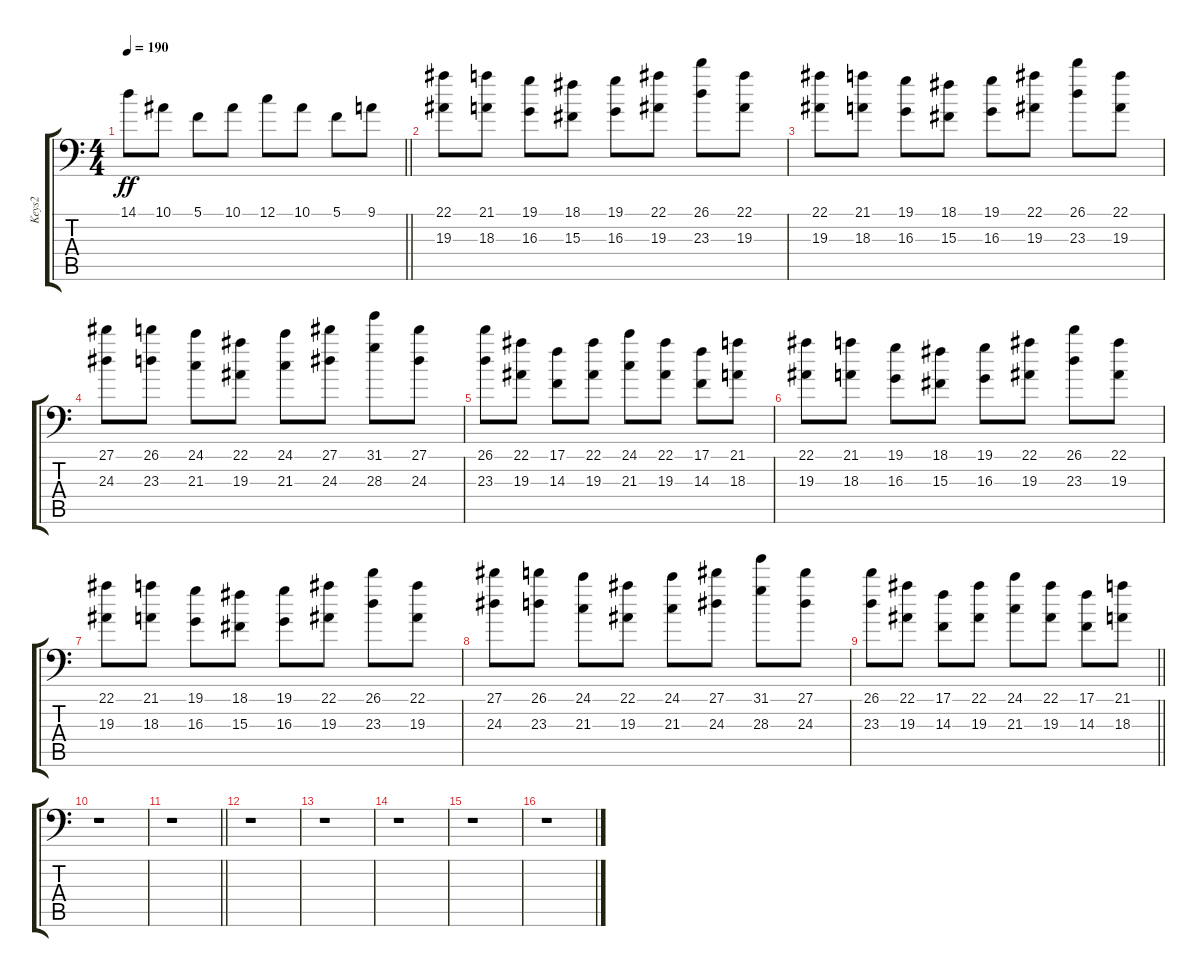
\track ("Keys2" "Keys2") {instrument stringensemble1}
\staff {score tabs}
\tuning (C4 G3 Eb3 Bb2 F2 Bb1) {hide}
\ts (4 4)
\tempo 190
\clef f4
\barLineRight lightlight
\ks c
14.1.8{dy ff} 10.1.8 5.1.8 10.1.8 12.1.8 10.1.8 5.1.8 9.1.8 |
(22.1 19.3).8 (21.1 18.3).8 (19.1 16.3).8 (18.1 15.3).8 (19.1 16.3).8 (22.1 19.3).8 (26.1 23.3).8 (22.1 19.3).8 |
(22.1 19.3).8 (21.1 18.3).8 (19.1 16.3).8 (18.1 15.3).8 (19.1 16.3).8 (22.1 19.3).8 (26.1 23.3).8 (22.1 19.3).8 |
(27.1 24.3).8 (26.1 23.3).8 (24.1 21.3).8 (22.1 19.3).8 (24.1 21.3).8 (27.1 24.3).8 (31.1 28.3).8 (27.1 24.3).8 |
(26.1 23.3).8 (22.1 19.3).8 (17.1 14.3).8 (22.1 19.3).8 (24.1 21.3).8 (22.1 19.3).8 (17.1 14.3).8 (21.1 18.3).8 |
(22.1 19.3).8 (21.1 18.3).8 (19.1 16.3).8 (18.1 15.3).8 (19.1 16.3).8 (22.1 19.3).8 (26.1 23.3).8 (22.1 19.3).8 |
(22.1 19.3).8 (21.1 18.3).8 (19.1 16.3).8 (18.1 15.3).8 (19.1 16.3).8 (22.1 19.3).8 (26.1 23.3).8 (22.1 19.3).8 |
(27.1 24.3).8 (26.1 23.3).8 (24.1 21.3).8 (22.1 19.3).8 (24.1 21.3).8 (27.1 24.3).8 (31.1 28.3).8 (27.1 24.3).8 |
\barLineRight lightlight
(26.1 23.3).8 (22.1 19.3).8 (17.1 14.3).8 (22.1 19.3).8 (24.1 21.3).8 (22.1 19.3).8 (17.1 14.3).8 (21.1 18.3).8 |
r.1 |
\barLineRight lightlight
r.1 |
r.1 |
r.1 |
r.1 |
r.1 |
r.1
